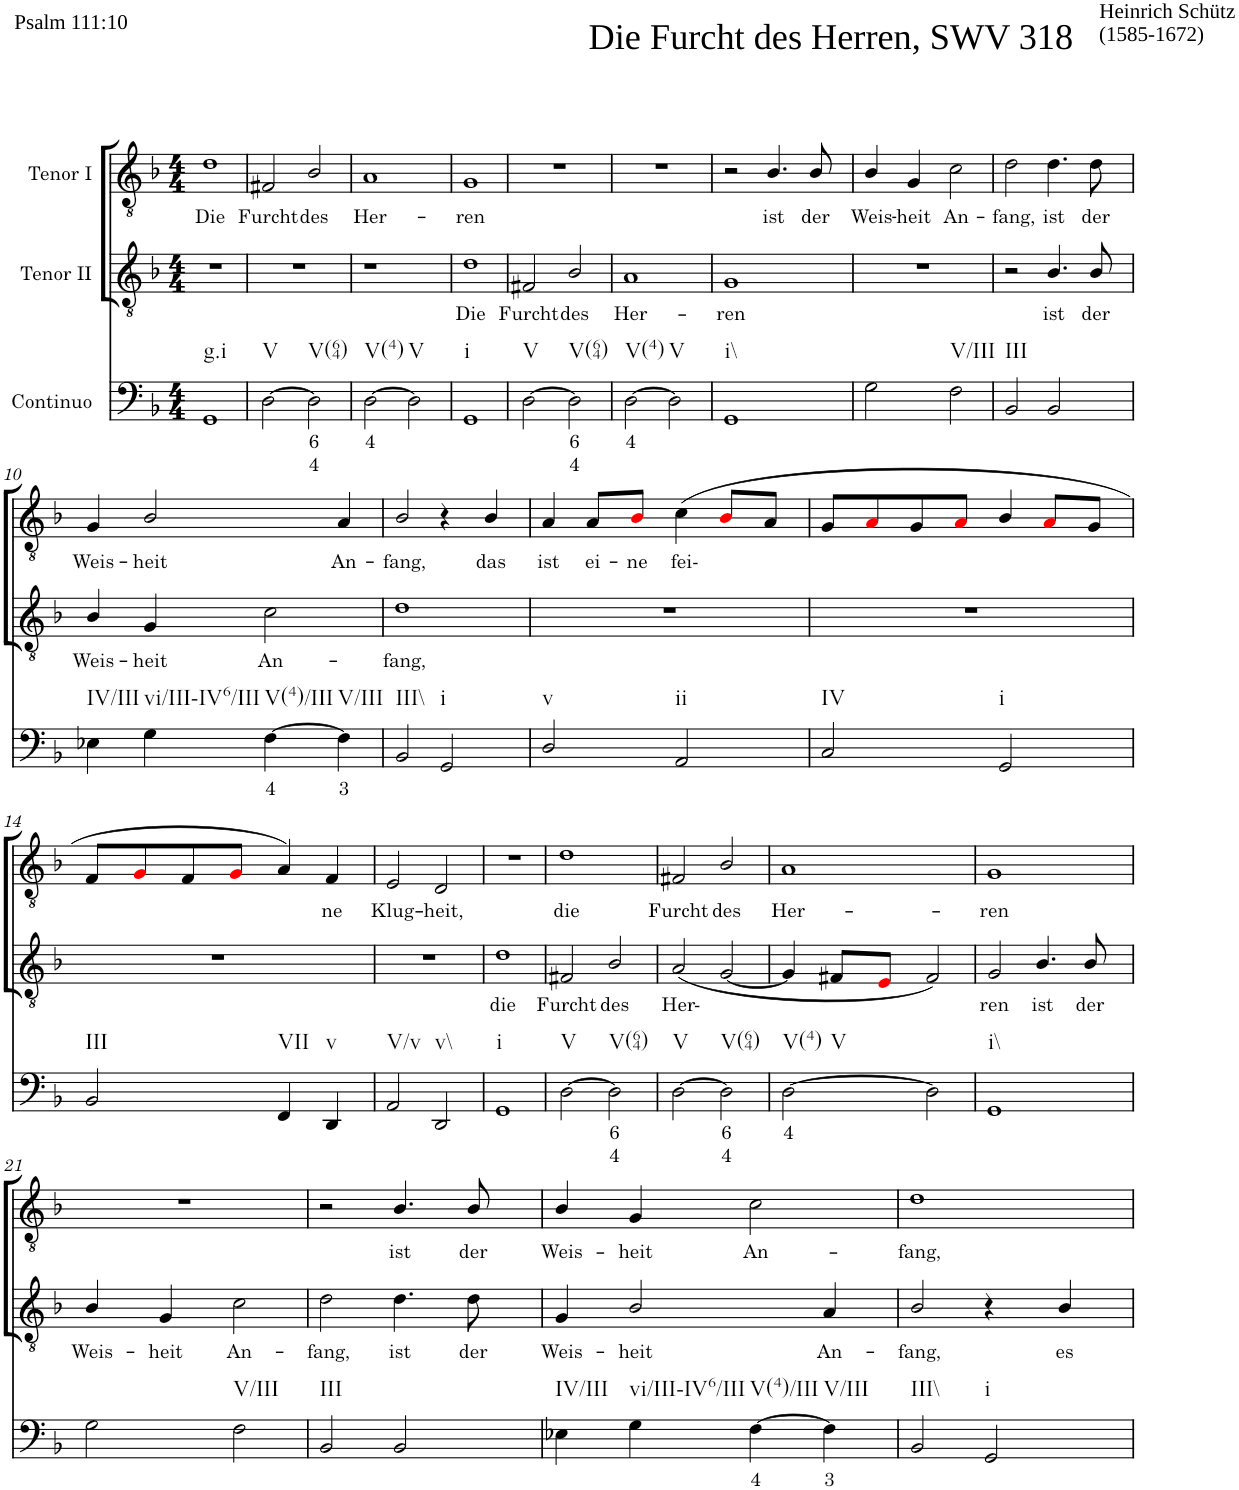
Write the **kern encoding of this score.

**kern	**text	**text	**kern	**text	**kern	**text
*part3	*part3	*part3	*part2	*part2	*part1	*part1
*staff3	*staff3	*staff3	*staff2	*staff2	*staff1	*staff1
*I"Continuo	*	*	*I"Tenor II	*	*I"Tenor I	*
*clefF4	*	*	*clefGv2	*	*clefGv2	*
*k[b-]	*	*	*k[b-]	*	*k[b-]	*
*M4/4	*	*	*M4/4	*	*M4/4	*
=1	=1	=1	=1	=1	=1	=1
!	!	!	!	!	!LO:TX:a:t=Die Furcht des Herren, SWV 318	!
!	!	!	!	!	!LO:TX:a:t=Heinrich Schütz	!
!	!	!	!	!	!LO:TX:a:t=(1585-1672)	!
!	!	!	!	!	!LO:TX:a:t=Psalm 111&colon;10	!
!LO:TX:b:t=g.i	!	!	!	!	!	!
!	!	!	!	!	!	!LO:LY:b
1GG	.	.	1r	.	1d	Die
=2	=2	=2	=2	=2	=2	=2
!LO:TX:b:t=V	!	!	!	!	!	!
!	!	!	!	!	!	!LO:LY:b
[2D\	.	.	1r	.	2F#X/	Furcht
!LO:TX:b:t=V(64)	!	!	!	!	!	!
!	!LO:LY:b	!LO:LY:b	!	!	!	!LO:LY:b
2D\]	6	4	.	.	2B-/	des
=3	=3	=3	=3	=3	=3	=3
!LO:TX:b:t=V(4)	!	!	!	!	!	!
!	!LO:LY:b	!	!	!	!	!LO:LY:b
[2D\	4	.	1r	.	1A	Her-
!LO:TX:b:t=V	!	!	!	!	!	!
2D\]	.	.	.	.	.	.
=4	=4	=4	=4	=4	=4	=4
!LO:TX:b:t=i	!	!	!	!	!	!
!	!	!	!	!LO:LY:b	!	!LO:LY:b
1GG	.	.	1d	Die	1G	ren
=5	=5	=5	=5	=5	=5	=5
!LO:TX:b:t=V	!	!	!	!	!	!
!	!	!	!	!LO:LY:b	!	!
[2D\	.	.	2F#X/	Furcht	1r	.
!LO:TX:b:t=V(64)	!	!	!	!	!	!
!	!LO:LY:b	!LO:LY:b	!	!LO:LY:b	!	!
2D\]	6	4	2B-/	des	.	.
=6	=6	=6	=6	=6	=6	=6
!LO:TX:b:t=V(4)	!	!	!	!	!	!
!	!LO:LY:b	!	!	!LO:LY:b	!	!
[2D\	4	.	1A	Her-	1r	.
!LO:TX:b:t=V	!	!	!	!	!	!
2D\]	.	.	.	.	.	.
=7	=7	=7	=7	=7	=7	=7
!LO:TX:b:t=i\\	!	!	!	!	!	!
!	!	!	!	!LO:LY:b	!	!
1GG	.	.	1G	ren	2r	.
!	!	!	!	!	!	!LO:LY:b
.	.	.	.	.	4.B-/	ist
!	!	!	!	!	!	!LO:LY:b
.	.	.	.	.	8B-/	der
=8	=8	=8	=8	=8	=8	=8
!	!	!	!	!	!	!LO:LY:b
2G\	.	.	1r	.	4B-/	Weis-
!	!	!	!	!	!	!LO:LY:b
.	.	.	.	.	4G/	heit
!LO:TX:b:t=V/III	!	!	!	!	!	!
!	!	!	!	!	!	!LO:LY:b
2F\	.	.	.	.	2c\	An-
=9	=9	=9	=9	=9	=9	=9
!LO:TX:b:t=III	!	!	!	!	!	!
!	!	!	!	!	!	!LO:LY:b
2BB-/	.	.	2r	.	2d\	fang,
!	!	!	!	!LO:LY:b	!	!LO:LY:b
2BB-/	.	.	4.B-/	ist	4.d\	ist
!	!	!	!	!LO:LY:b	!	!LO:LY:b
.	.	.	8B-/	der	8d\	der
!!LO:LB:g=z
=10	=10	=10	=10	=10	=10	=10
!LO:TX:b:t=IV/III	!	!	!	!	!	!
!	!	!	!	!LO:LY:b	!	!LO:LY:b
4E-X\	.	.	4B-/	Weis-	4G/	Weis-
!LO:TX:b:t=vi/III-IV6/III	!	!	!	!	!	!
!	!	!	!	!LO:LY:b	!	!LO:LY:b
4G\	.	.	4G/	heit	2B-/	heit
!LO:TX:b:t=V(4)/III	!	!	!	!	!	!
!	!LO:LY:b	!	!	!LO:LY:b	!	!
[4F\	4	.	2c\	An-	.	.
!LO:TX:b:t=V/III	!	!	!	!	!	!
!	!LO:LY:b	!	!	!	!	!LO:LY:b
4F\]	3	.	.	.	4A/	An-
=11	=11	=11	=11	=11	=11	=11
!LO:TX:b:t=III\\	!	!	!	!	!	!
!	!	!	!	!LO:LY:b	!	!LO:LY:b
2BB-/	.	.	1d	fang,	2B-/	fang,
!LO:TX:b:t=i	!	!	!	!	!	!
2GG/	.	.	.	.	4r	.
!	!	!	!	!	!	!LO:LY:b
.	.	.	.	.	4B-/	das
=12	=12	=12	=12	=12	=12	=12
!LO:TX:b:t=v	!	!	!	!	!	!
!	!	!	!	!	!	!LO:LY:b
2D/	.	.	1r	.	4A/	ist
!	!	!	!	!	!	!LO:LY:b
.	.	.	.	.	8A/L	ei-
!	!	!	!	!	!	!LO:LY:b
.	.	.	.	.	8B-i/J	ne
!LO:TX:b:t=ii	!	!	!	!	!	!
!	!	!	!	!	!	!LO:LY:b
2AA/	.	.	.	.	(4c\	fei-
.	.	.	.	.	8B-i/L	.
.	.	.	.	.	8A/J	.
=13	=13	=13	=13	=13	=13	=13
!LO:TX:b:t=IV	!	!	!	!	!	!
2C/	.	.	1r	.	8G/L	.
.	.	.	.	.	8Ai/	.
.	.	.	.	.	8G/	.
.	.	.	.	.	8Ai/J	.
!LO:TX:b:t=i	!	!	!	!	!	!
2GG/	.	.	.	.	4B-/	.
.	.	.	.	.	8Ai/L	.
.	.	.	.	.	8G/J	.
!!LO:LB:g=z
=14	=14	=14	=14	=14	=14	=14
!LO:TX:b:t=III	!	!	!	!	!	!
2BB-/	.	.	1r	.	8F/L	.
.	.	.	.	.	8Gi/	.
.	.	.	.	.	8F/	.
.	.	.	.	.	8Gi/J	.
!LO:TX:b:t=VII	!	!	!	!	!	!
4FF/	.	.	.	.	4A/)	.
!LO:TX:b:t=v	!	!	!	!	!	!
!	!	!	!	!	!	!LO:LY:b
4DD/	.	.	.	.	4F/	ne
=15	=15	=15	=15	=15	=15	=15
!LO:TX:b:t=V/v	!	!	!	!	!	!
!	!	!	!	!	!	!LO:LY:b
2AA/	.	.	1r	.	2E/	Klug-
!LO:TX:b:t=v\\	!	!	!	!	!	!
!	!	!	!	!	!	!LO:LY:b
2DD/	.	.	.	.	2D/	heit,
=16	=16	=16	=16	=16	=16	=16
!LO:TX:b:t=i	!	!	!	!	!	!
!	!	!	!	!LO:LY:b	!	!
1GG	.	.	1d	die	1r	.
=17	=17	=17	=17	=17	=17	=17
!LO:TX:b:t=V	!	!	!	!	!	!
!	!	!	!	!LO:LY:b	!	!LO:LY:b
[2D\	.	.	2F#X/	Furcht	1d	die
!LO:TX:b:t=V(64)	!	!	!	!	!	!
!	!LO:LY:b	!LO:LY:b	!	!LO:LY:b	!	!
2D\]	6	4	2B-/	des	.	.
=18	=18	=18	=18	=18	=18	=18
!LO:TX:b:t=V	!	!	!	!	!	!
!	!	!	!	!LO:LY:b	!	!LO:LY:b
[2D\	.	.	(2A/	Her-	2F#X/	Furcht
!LO:TX:b:t=V(64)	!	!	!	!	!	!
!	!LO:LY:b	!LO:LY:b	!	!	!	!LO:LY:b
2D\]	6	4	[2G/	.	2B-/	des
=19	=19	=19	=19	=19	=19	=19
!LO:TX:b:t=V(4)	!	!	!	!	!	!
!LO:TX:b:t=V	!	!	!	!	!	!
!	!LO:LY:b	!	!	!	!	!LO:LY:b
[2D\	4	.	4G/]	.	1A	Her-
.	.	.	8F#X/L	.	.	.
.	.	.	8Ei/J	.	.	.
2D\]	.	.	2F#/)	.	.	.
=20	=20	=20	=20	=20	=20	=20
!LO:TX:b:t=i\\	!	!	!	!	!	!
!	!	!	!	!LO:LY:b	!	!LO:LY:b
1GG	.	.	2G/	ren	1G	ren
!	!	!	!	!LO:LY:b	!	!
.	.	.	4.B-/	ist	.	.
!	!	!	!	!LO:LY:b	!	!
.	.	.	8B-/	der	.	.
!!LO:LB:g=z
=21	=21	=21	=21	=21	=21	=21
!	!	!	!	!LO:LY:b	!	!
2G\	.	.	4B-/	Weis-	1r	.
!	!	!	!	!LO:LY:b	!	!
.	.	.	4G/	heit	.	.
!LO:TX:b:t=V/III	!	!	!	!	!	!
!	!	!	!	!LO:LY:b	!	!
2F\	.	.	2c\	An-	.	.
=22	=22	=22	=22	=22	=22	=22
!LO:TX:b:t=III	!	!	!	!	!	!
!	!	!	!	!LO:LY:b	!	!
2BB-/	.	.	2d\	fang,	2r	.
!	!	!	!	!LO:LY:b	!	!LO:LY:b
2BB-/	.	.	4.d\	ist	4.B-/	ist
!	!	!	!	!LO:LY:b	!	!LO:LY:b
.	.	.	8d\	der	8B-/	der
=23	=23	=23	=23	=23	=23	=23
!LO:TX:b:t=IV/III	!	!	!	!	!	!
!	!	!	!	!LO:LY:b	!	!LO:LY:b
4E-X\	.	.	4G/	Weis-	4B-/	Weis-
!LO:TX:b:t=vi/III-IV6/III	!	!	!	!	!	!
!	!	!	!	!LO:LY:b	!	!LO:LY:b
4G\	.	.	2B-/	heit	4G/	heit
!LO:TX:b:t=V(4)/III	!	!	!	!	!	!
!	!LO:LY:b	!	!	!	!	!LO:LY:b
[4F\	4	.	.	.	2c\	An-
!LO:TX:b:t=V/III	!	!	!	!	!	!
!	!LO:LY:b	!	!	!LO:LY:b	!	!
4F\]	3	.	4A/	An-	.	.
=24	=24	=24	=24	=24	=24	=24
!LO:TX:b:t=III\\	!	!	!	!	!	!
!	!	!	!	!LO:LY:b	!	!LO:LY:b
2BB-/	.	.	2B-/	fang,	1d	fang,
!LO:TX:b:t=i	!	!	!	!	!	!
2GG/	.	.	4r	.	.	.
!	!	!	!	!LO:LY:b	!	!
.	.	.	4B-/	es	.	.
=	=	=	=	=	=	=
*-	*-	*-	*-	*-	*-	*-
